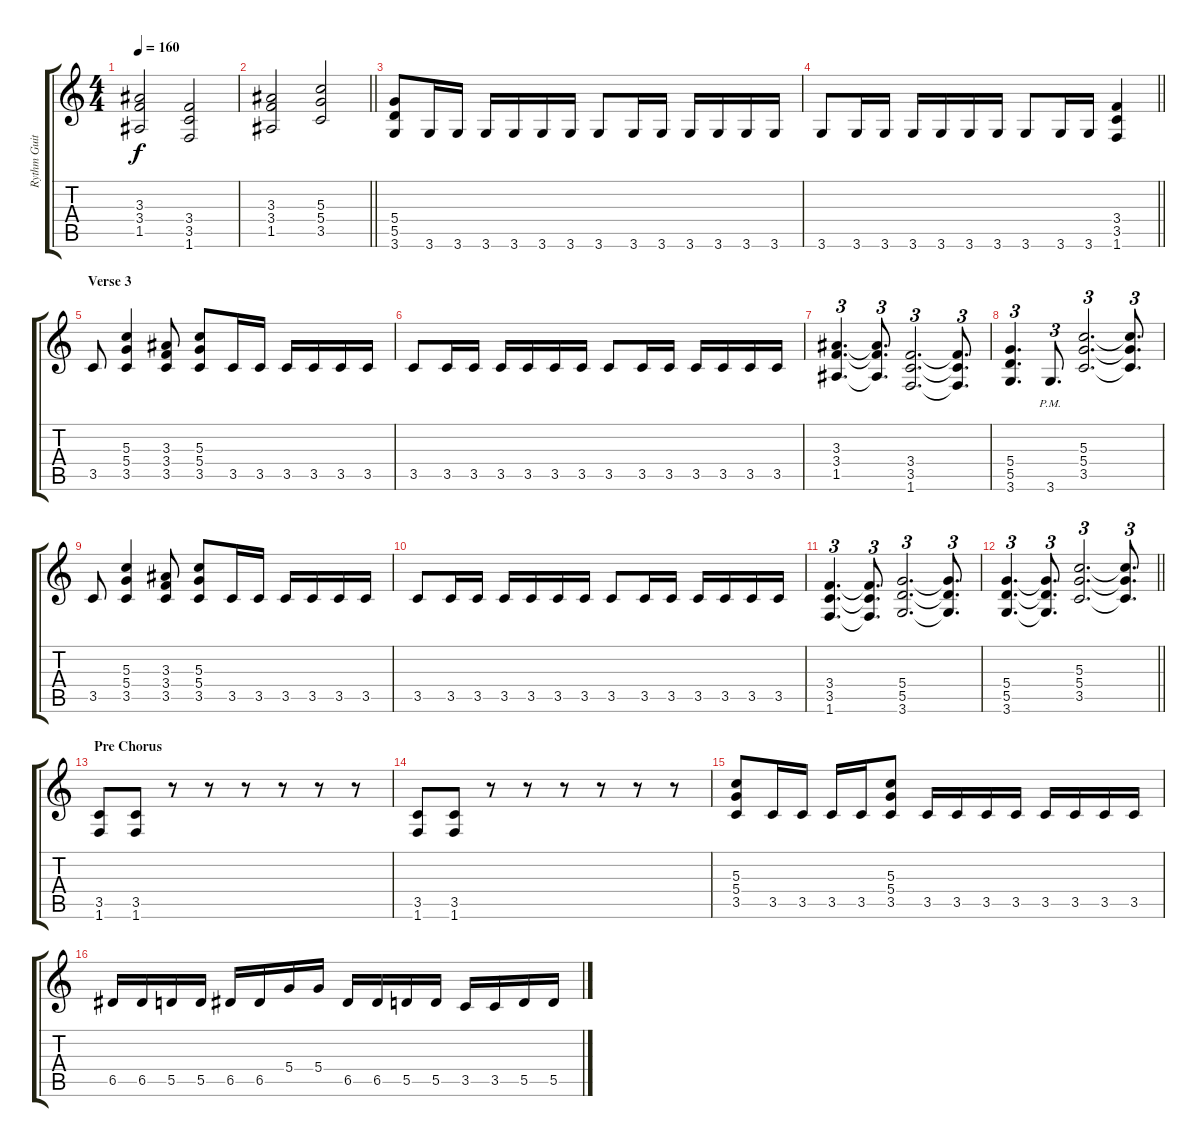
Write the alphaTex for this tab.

\track ("Rythm Guitar - Li / Sam" "Rythm Guit") {instrument distortionguitar}
\staff {score tabs}
\tuning (E4 B3 G3 D3 A2 E2) {hide}
\ts (4 4)
\tempo 160
\clef g2
\ks c
(3.3 3.4 1.5).2{dy f} (3.4 3.5 1.6).2 |
\barLineRight lightlight
(3.3 3.4 1.5).2 (5.3 5.4 3.5).2 |
\section ("" "")
(5.4 5.5 3.6).8 3.6.16 3.6.16 3.6.16 3.6.16 3.6.16 3.6.16 3.6.8 3.6.16 3.6.16 3.6.16 3.6.16 3.6.16 3.6.16 |
\barLineRight lightlight
3.6.8 3.6.16 3.6.16 3.6.16 3.6.16 3.6.16 3.6.16 3.6.8 3.6.16 3.6.16 (3.4 3.5 1.6).4 |
\section ("" "Verse 3")
3.5.8 (5.3 5.4 3.5).4 (3.3 3.4 3.5).8 (5.3 5.4 3.5).8 3.5.16 3.5.16 3.5.16 3.5.16 3.5.16 3.5.16 |
3.5.8 3.5.16 3.5.16 3.5.16 3.5.16 3.5.16 3.5.16 3.5.8 3.5.16 3.5.16 3.5.16 3.5.16 3.5.16 3.5.16 |
(3.3 3.4 1.5).4{d tu (3 2)} (3.3{t} 3.4{t} 1.5{t}).8{d tu (3 2)} (3.4 3.5 1.6).2{d tu (3 2)} (3.4{t} 3.5{t} 1.6{t}).8{d tu (3 2)} |
(5.4 5.5 3.6).4{d tu (3 2)} 3.6{pm}.8{d tu (3 2)} (5.3 5.4 3.5).2{d tu (3 2)} (5.3{t} 5.4{t} 3.5{t}).8{d tu (3 2)} |
3.5.8 (5.3 5.4 3.5).4 (3.3 3.4 3.5).8 (5.3 5.4 3.5).8 3.5.16 3.5.16 3.5.16 3.5.16 3.5.16 3.5.16 |
3.5.8 3.5.16 3.5.16 3.5.16 3.5.16 3.5.16 3.5.16 3.5.8 3.5.16 3.5.16 3.5.16 3.5.16 3.5.16 3.5.16 |
(3.4 3.5 1.6).4{d tu (3 2)} (3.4{t} 3.5{t} 1.6{t}).8{d tu (3 2)} (5.4 5.5 3.6).2{d tu (3 2)} (5.4{t} 5.5{t} 3.6{t}).8{d tu (3 2)} |
\barLineRight lightlight
(5.4 5.5 3.6).4{d tu (3 2)} (5.4{t} 5.5{t} 3.6{t}).8{d tu (3 2)} (5.3 5.4 3.5).2{d tu (3 2)} (5.3{t} 5.4{t} 3.5{t}).8{d tu (3 2)} |
\section ("" "Pre Chorus")
(3.5 1.6).8 (3.5 1.6).8 r.8 r.8 r.8 r.8 r.8 r.8 |
(3.5 1.6).8 (3.5 1.6).8 r.8 r.8 r.8 r.8 r.8 r.8 |
(5.3 5.4 3.5).8 3.5.16 3.5.16 3.5.16 3.5.16 (5.3 5.4 3.5).8 3.5.16 3.5.16 3.5.16 3.5.16 3.5.16 3.5.16 3.5.16 3.5.16 |
6.5.16 6.5.16 5.5.16 5.5.16 6.5.16 6.5.16 5.4.16 5.4.16 6.5.16 6.5.16 5.5.16 5.5.16 3.5.16 3.5.16 5.5.16 5.5.16
